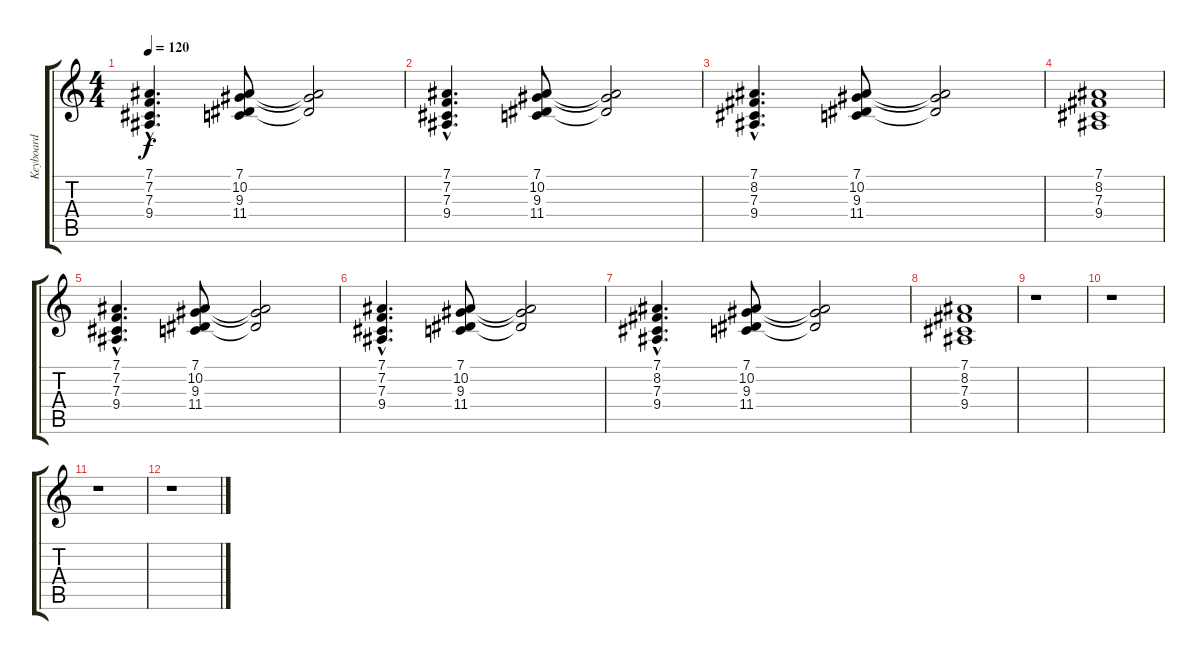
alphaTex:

\track ("Keyboard" "Keyboard") {instrument stringensemble1}
\staff {score tabs}
\tuning (Eb4 Bb3 Gb3 Db3 Bb2 F2) {hide}
\ts (4 4)
\tempo 120
\clef g2
\ks c
(7.1{hac} 7.2{hac} 7.3{hac} 9.4{hac}).4{d dy f} (7.1 10.2 9.3 11.4).8 (7.1{t} 10.2{t} 9.3{t}).2 |
(7.1{hac} 7.2{hac} 7.3{hac} 9.4{hac}).4{d} (7.1 10.2 9.3 11.4).8 (7.1{t} 10.2{t} 9.3{t}).2 |
(7.1{hac} 8.2{hac} 7.3{hac} 9.4{hac}).4{d} (7.1 10.2 9.3 11.4).8 (7.1{t} 10.2{t} 9.3{t}).2 |
(7.1 8.2 7.3 9.4).1 |
(7.1{hac} 7.2{hac} 7.3{hac} 9.4{hac}).4{d} (7.1 10.2 9.3 11.4).8 (7.1{t} 10.2{t} 9.3{t}).2 |
(7.1{hac} 7.2{hac} 7.3{hac} 9.4{hac}).4{d} (7.1 10.2 9.3 11.4).8 (7.1{t} 10.2{t} 9.3{t}).2 |
(7.1{hac} 8.2{hac} 7.3{hac} 9.4{hac}).4{d} (7.1 10.2 9.3 11.4).8 (7.1{t} 10.2{t} 9.3{t}).2 |
(7.1 8.2 7.3 9.4).1 |
r.1 |
r.1 |
r.1 |
r.1
